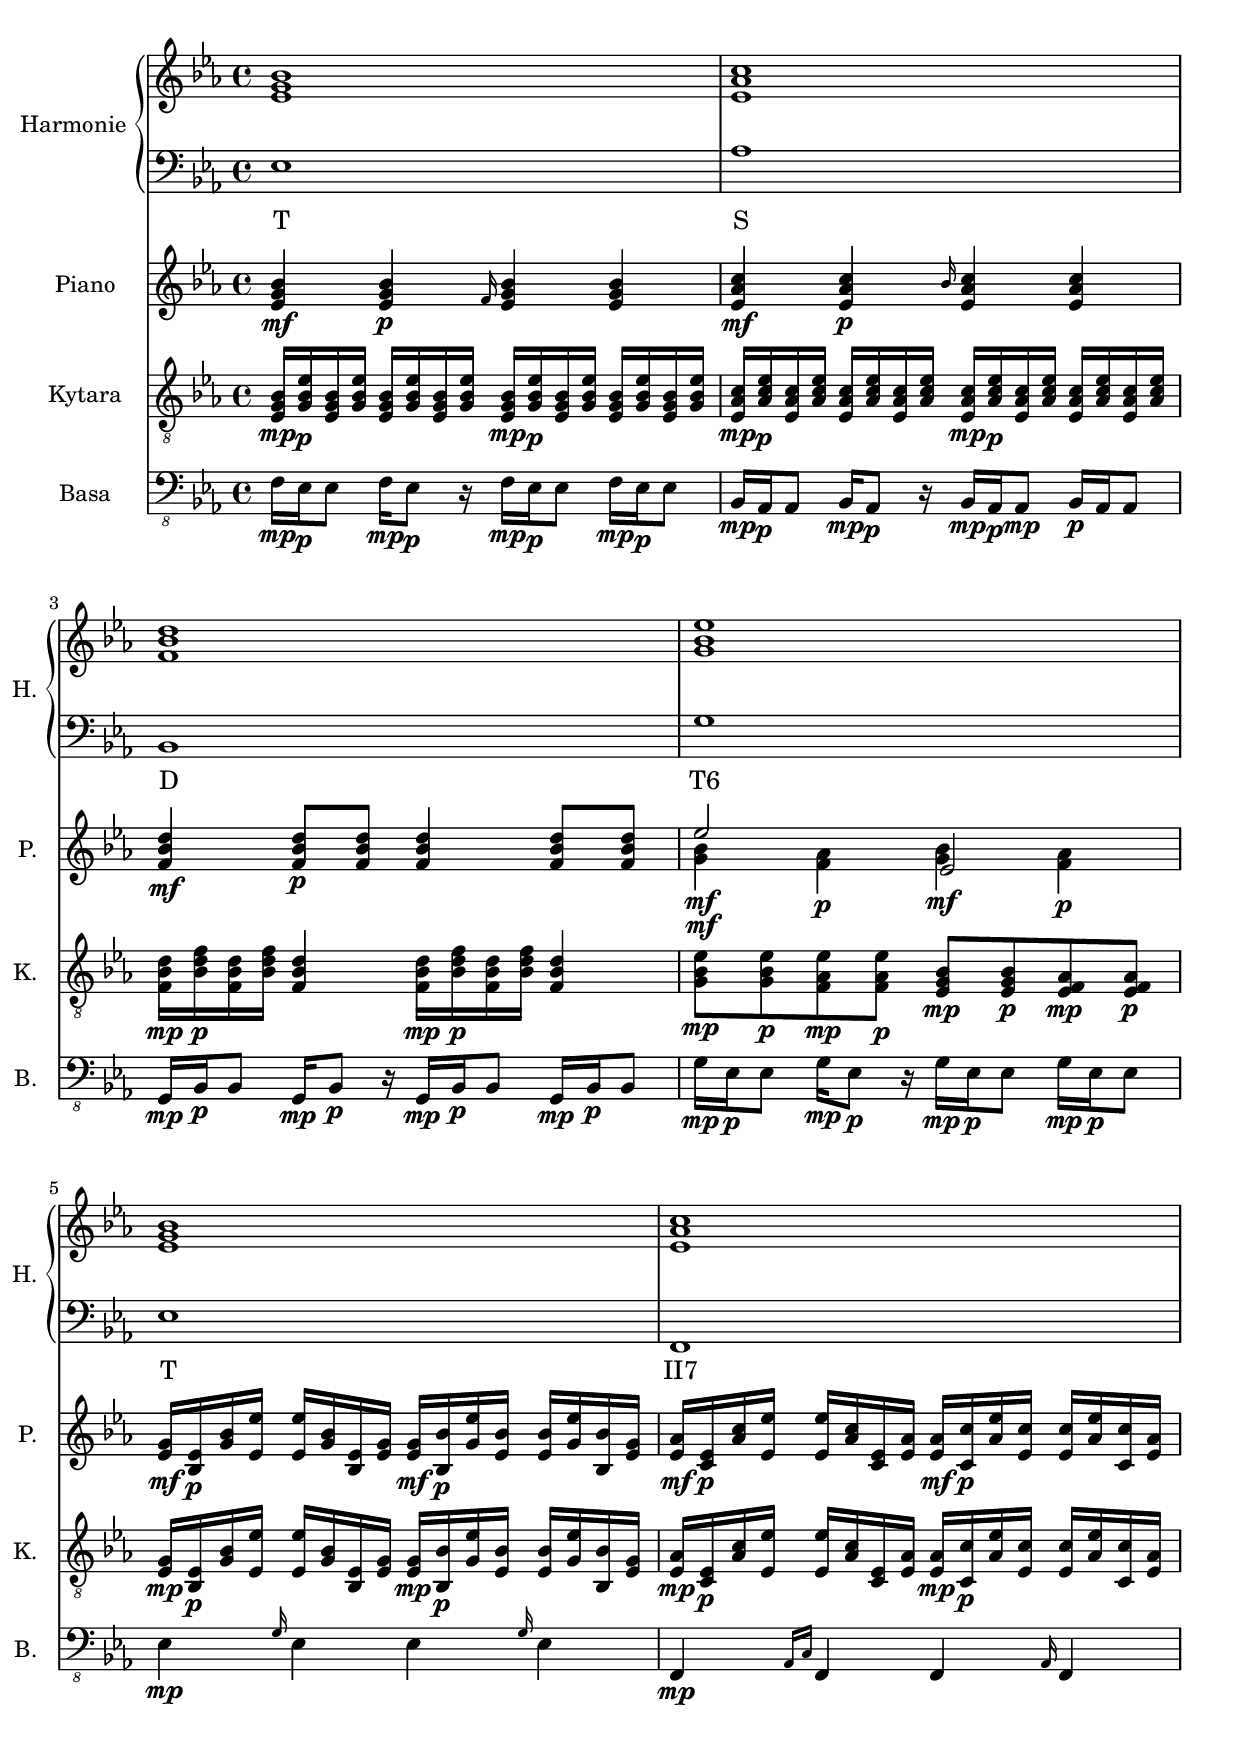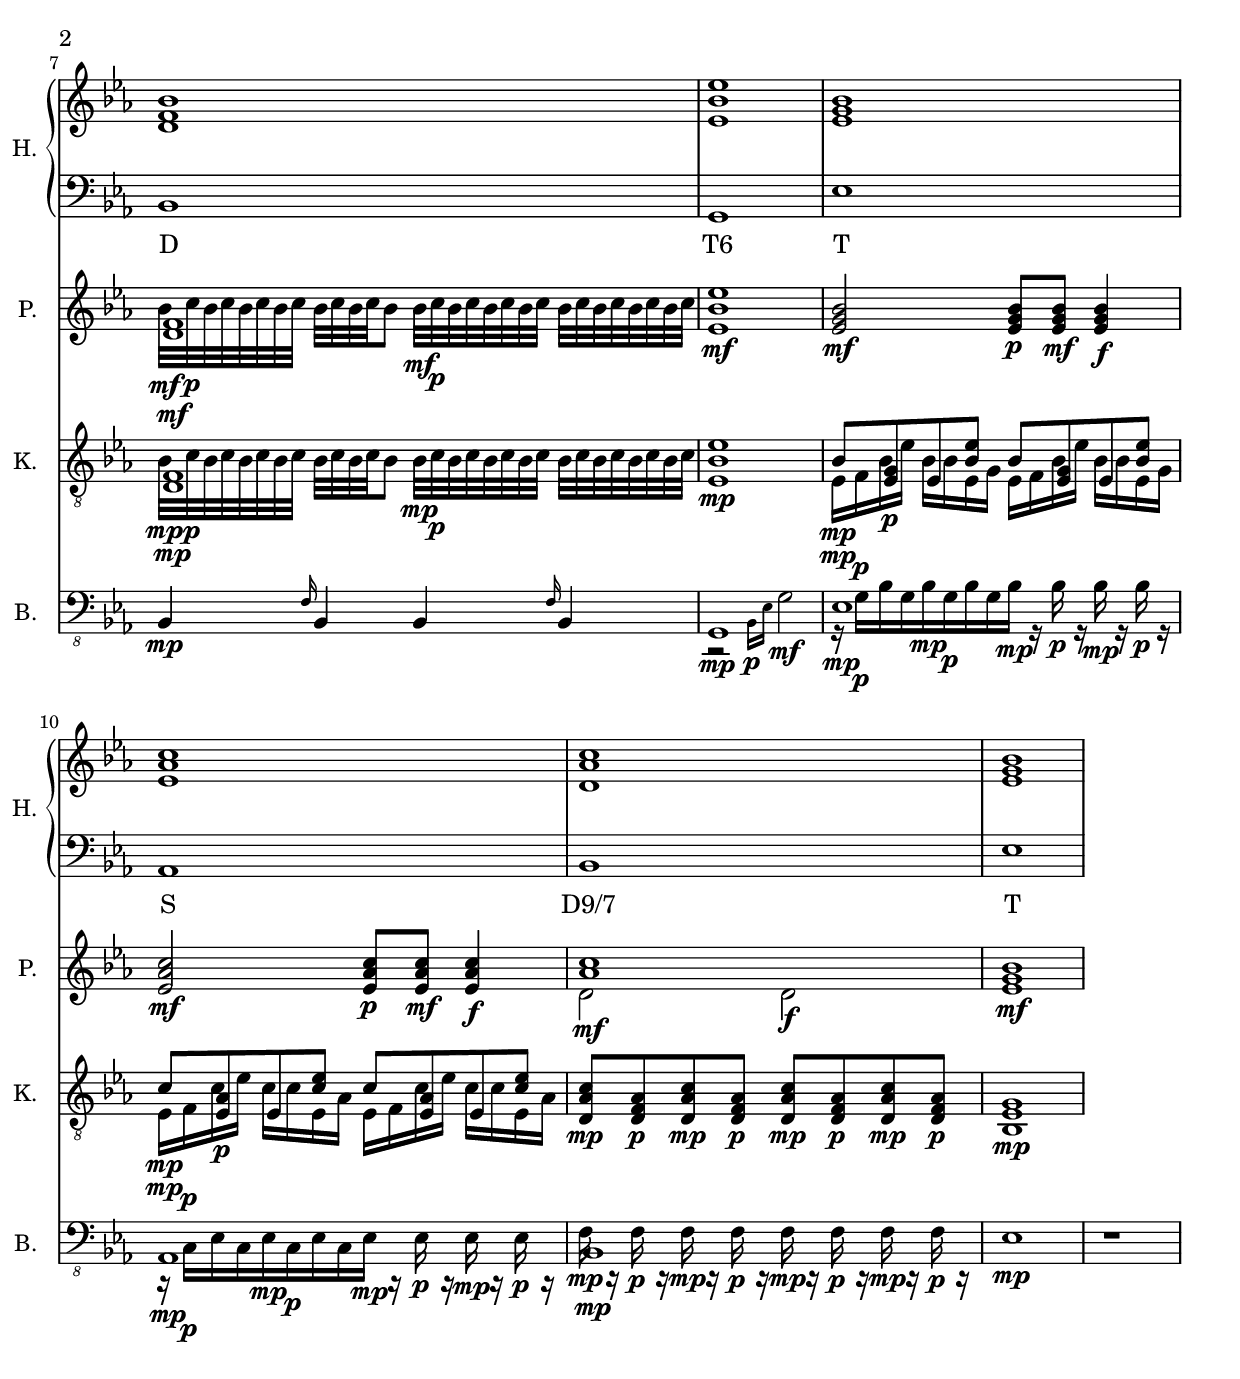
\version "2.10.33"


% Es-Dur:
% es - f - g ^ as - b - c - d ^ es


harmonieNahore = \relative es' {
	\clef treble
	\key es \major
	\time 4/4
	
	<es g bes>1
	<es as c>
	<f bes d>
	<g bes es>
	
	<es g bes>
	<es as c>
	<d f bes>
	<es bes' es>
	
	<es g bes>
	<es as c>
	<d as' c>
	<es g bes>
}


harmonieDole = <<
\relative es {
	\clef bass
	\key es \major
	\time 4/4

	es1
	as
	bes,
	g'
	
	es
	f,
	bes
	g
	
	es'
	as,
	bes
	es
}
\addlyrics {
	T S D "T6"
	T "II7" D "T6"
	T S "D9/7" T
}
>>


piano = \relative es' {
	\clef treble
	\key es \major
	\time 4/4
	
	<es g bes>4\mf <es g bes>\p \grace { f16 } <es g bes>4 <es g bes>
	<es as c>4\mf <es as c>\p \grace { bes'16 } <es, as c>4 <es as c>
	<f bes d>4\mf <f bes d>8\p <f bes d> <f bes d>4 <f bes d>8 <f bes d>
	<< { es'2\mf es, } \\ { <g bes>4\mf <f as>\p <g bes>\mf <f as>\p } >>
	
	<es g>16\mf <es bes>\p <g bes> <es es'> <es es'> <g bes> <es bes> <es g>
	<es g>16\mf <bes bes'>\p <g' es'> <es bes'> <es bes'> <g es'> <bes, bes'> <es g>
	<es as>16\mf <es c>\p <as c> <es es'> <es es'> <as c> <es c> <es as>
	<es as>16\mf <c c'>\p <as' es'> <es c'> <es c'> <as es'> <c, c'> <es as>
	<< <d f>1\mf \\ { bes'32\mf c\p bes c bes c bes c bes c bes c bes8
		bes32\mf c\p bes c bes c bes c bes c bes c bes c bes c } >>
	<es, bes' es>1\mf
	
	<es g bes>2\mf <es g bes>8\p <es g bes>\mf <es g bes>4\f
	<es as c>2\mf <es as c>8\p <es as c>\mf <es as c>4\f
	<< <as c>1\mf \\ { d,2 d\f } >>
	<es g bes>1\mf
}


kytara = \relative es {
	\clef "treble_8"
	\key es \major
	\time 4/4
		
	<es g bes>16\mp <g bes es>\p <es g bes> <g bes es> <es g bes> <g bes es> <es g bes> <g bes es>
		<es g bes>\mp <g bes es>\p <es g bes> <g bes es> <es g bes> <g bes es> <es g bes> <g bes es>
	<es as c>16\mp <as c es>\p <es as c> <as c es> <es as c> <as c es> <es as c> <as c es>
		<es as c>\mp <as c es>\p <es as c> <as c es> <es as c> <as c es> <es as c> <as c es>
	<f bes d>16\mp <bes d f>\p <f bes d> <bes d f> <f bes d>4
		<f bes d>16\mp <bes d f>\p <f bes d> <bes d f> <f bes d>4
	<g bes es>8\mp <g bes es>\p <f as es'>\mp <f as es'>\p
		<es g bes>\mp <es g bes>\p <es f as>\mp <es f as>\p
		
	<es g>16\mp <es bes>\p <g bes> <es es'> <es es'> <g bes> <es bes> <es g>
		<es g>16\mp <bes bes'>\p <g' es'> <es bes'> <es bes'> <g es'> <bes, bes'> <es g>
	<es as>16\mp <es c>\p <as c> <es es'> <es es'> <as c> <es c> <es as>
		<es as>16\mp <c c'>\p <as' es'> <es c'> <es c'> <as es'> <c, c'> <es as>
	<< <d f>1\mp \\ { bes'32\mp c\p bes c bes c bes c bes c bes c bes8
		bes32\mp c\p bes c bes c bes c bes c bes c bes c bes c } >>
	<es, bes' es>1\mp
	
	<< bes'8\mp \\ { es,16\mp f\p } >>
		<< <es g>8\p \\ { bes'16 es } >>
		<< es,8 \\ { bes'16 bes } >>
		<< <bes es>8 \\ { es,16 g } >>
		<< bes8 \\ { es,16 f } >>
		<< <es g>8 \\ { bes'16 es } >>
		<< es,8 \\ { bes'16 bes } >>
		<< <bes es>8 \\ { es,16 g } >>
	<< c8\mp \\ { es,16\mp f\p } >>
		<< <es as>8\p \\ { c'16 es } >>
		<< es,8 \\ { c'16 c } >>
		<< <c es>8 \\ { es,16 as } >>
		<< c8 \\ { es,16 f } >>
		<< <es as>8 \\ { c'16 es } >>
		<< es,8 \\ { c'16 c } >>
		<< <c es>8 \\ { es,16 as } >>
	<d, as' c>8\mp <d f as>\p <d as' c>8\mp <d f as>\p
		<d as' c>\mp <d f as>\p <d as' c>8\mp <d f as>\p
	<bes es g>1\mp
}
kytaraCh = \chordmode {
	% r1 as bes g:9
	% es as bes g:9
}


basa = \relative es, {
	\clef "bass_8"
	\key es \major
	\time 4/4
	
	f16\mp es\p es8 f16\mp es8\p r16 f\mp es\p es8 f16\mp es\p es8
	bes16\mp as\p as8 bes16\mp as8\p r16 bes\mp as\p as8\mp bes16\p as as8
	g16\mp bes\p bes8 g16\mp bes8\p r16 g\mp bes\p bes8 g16\mp bes\p bes8
	g'16\mp es\p es8 g16\mp es8\p r16 g\mp es\p es8 g16\mp es\p es8
	
	es4\mp \grace { g16 } es4 es \grace { g16 } es4
	f,4\mp \grace { as16[ c] } f,4 f \grace { as16 } f4
	bes4\mp \grace { f'16 } bes,4 bes \grace { f'16 } bes,4
	<< g1\mp \\ { r2 \grace { bes16\p[ es] } g2\mf } >>
	
	<< es1\mp \\ { r16 g\p[ bes g bes\mp g\p bes g bes\mp] r bes\p r bes\mp r bes\p r } >>
	<< as,1\mp \\ { r16 c\p[ es c es\mp c\p es c es\mp] r es\p r es\mp r es\p r } >>
	<< bes1\mp \\ { f'16\mp r f\p r f\mp r f\p r f\mp r f\p r f\mp r f\p r } >>
	es1\mp
	
	r1
}


bici = \drummode {
	\time 4/4
	
	r1
}


\score {
	<<
		\new PianoStaff <<
			\set PianoStaff.instrumentName = "Harmonie "
			\set PianoStaff.shortInstrumentName = "H. "
			\new Staff \harmonieNahore
			\new Staff \harmonieDole
		>>
		
		\new Staff {
			\set Staff.instrumentName = "Piano "
			\set Staff.shortInstrumentName = "P. "
			\piano
		}
		
		\new ChordNames \kytaraCh
		\new Staff {
			\set Staff.instrumentName = "Kytara "
			\set Staff.shortInstrumentName = "K. "
			\kytara
		}
		
		\new Staff {
			\set Staff.instrumentName = "Basa "
			\set Staff.shortInstrumentName = "B. "
			\basa
		}
		
		%{
		\new DrumStaff {
			\set Staff.instrumentName = "Perkuse "
			\set Staff.shortInstrumentName = "Pk. "
			\bici
		}
		%}
	>>
	
	\layout { }
}


\score {
	<<
		\new Staff {
			\set Staff.midiInstrument = #"acoustic grand"
			\piano
		}
		
		\new Staff {
			\set Staff.midiInstrument = #"overdriven guitar"
			\kytara
		}
		
		\new Staff {
			\set Staff.midiInstrument = #"electric bass (pick)"
			\basa
		}
		
		\new DrumStaff {
			% \bici
		}
	>>
	
	\midi { }
}

